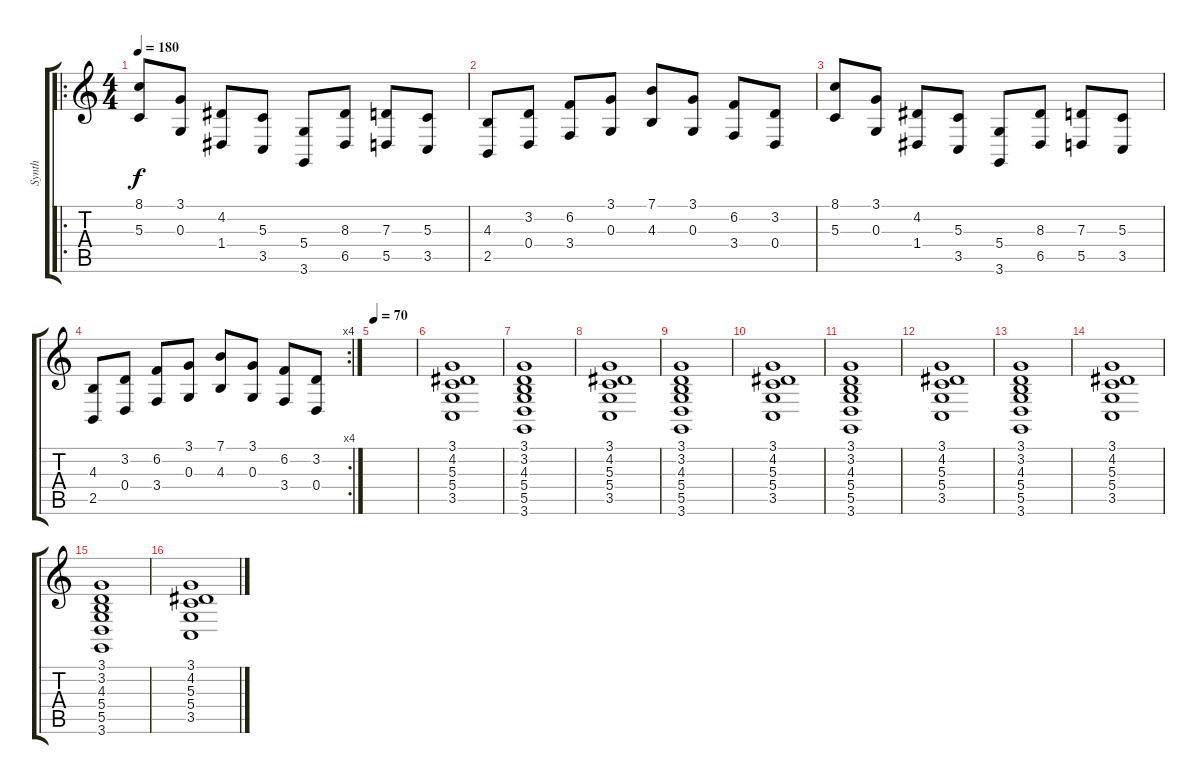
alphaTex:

\track ("Synth" "Synth") {instrument choiraahs}
\staff {score tabs}
\tuning (E4 B3 G3 D3 A2 E2) {hide}
\ro
\ts (4 4)
\tempo 180
\clef g2
\ks c
(8.1 5.3).8{dy f volume 14 instrument stringensemble1} (3.1 0.3).8 (4.2 1.4).8 (5.3 3.5).8 (5.4 3.6).8 (8.3 6.5).8 (7.3 5.5).8 (5.3 3.5).8 |
(4.3 2.5).8 (3.2 0.4).8 (6.2 3.4).8 (3.1 0.3).8 (7.1 4.3).8 (3.1 0.3).8 (6.2 3.4).8 (3.2 0.4).8 |
(8.1 5.3).8 (3.1 0.3).8 (4.2 1.4).8 (5.3 3.5).8 (5.4 3.6).8 (8.3 6.5).8 (7.3 5.5).8 (5.3 3.5).8 |
\rc 4
(4.3 2.5).8 (3.2 0.4).8 (6.2 3.4).8 (3.1 0.3).8 (7.1 4.3).8 (3.1 0.3).8 (6.2 3.4).8 (3.2 0.4).8 |
\tempo 70
|
(3.1 4.2 5.3 5.4 3.5).1{volume 11 instrument choiraahs} |
(3.1 3.2 4.3 5.4 5.5 3.6).1 |
(3.1 4.2 5.3 5.4 3.5).1 |
(3.1 3.2 4.3 5.4 5.5 3.6).1 |
(3.1 4.2 5.3 5.4 3.5).1 |
(3.1 3.2 4.3 5.4 5.5 3.6).1 |
(3.1 4.2 5.3 5.4 3.5).1 |
(3.1 3.2 4.3 5.4 5.5 3.6).1 |
(3.1 4.2 5.3 5.4 3.5).1 |
(3.1 3.2 4.3 5.4 5.5 3.6).1 |
(3.1 4.2 5.3 5.4 3.5).1
